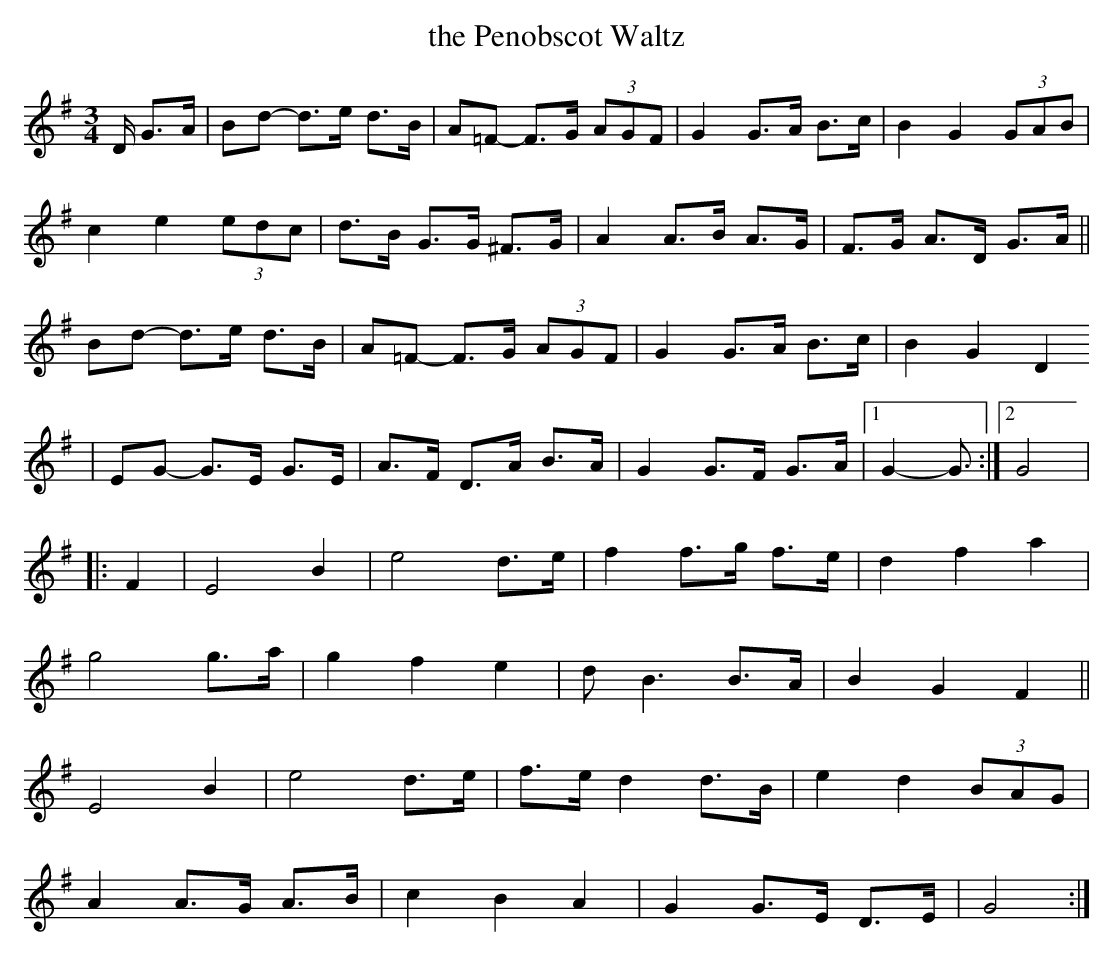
X:1
T:the Penobscot Waltz
L:1/8
M:3/4
K:G
D/2 G3/2A/2|Bd- d3/2e/2 d3/2B/2|A=F- F3/2G/2  (3AGF|G2G3/2A/2 B3/2c/2|B2G2 (3GAB|
c2e2 (3edc|d3/2B/2 G3/2G/2 ^F3/2G/2|A2A3/2B/2 A3/2G/2|F3/2G/2 A3/2D/2 G3/2A/2||
Bd- d3/2e/2 d3/2B/2|A=F- F3/2G/2  (3AGF|G2G3/2A/2 B3/2c/2|B2G2D2
|EG- G3/2E/2 G3/2E/2|A3/2F/2 D3/2A/2 B3/2A/2|G2G3/2F/2 G3/2A/2|[1G2-G3/2:|[2G4|
|:F2|E4B2|e4d3/2e/2|f2f3/2g/2 f3/2e/2|d2f2a2|
g4g3/2a/2|g2f2e2|d B3B3/2A/2|B2G2F2||
E4B2|e4d3/2e/2|f3/2e/2 d2d3/2B/2|e2d2 (3BAG|
A2A3/2G/2 A3/2B/2|c2B2A2|G2G3/2E/2 D3/2E/2|G4:|
